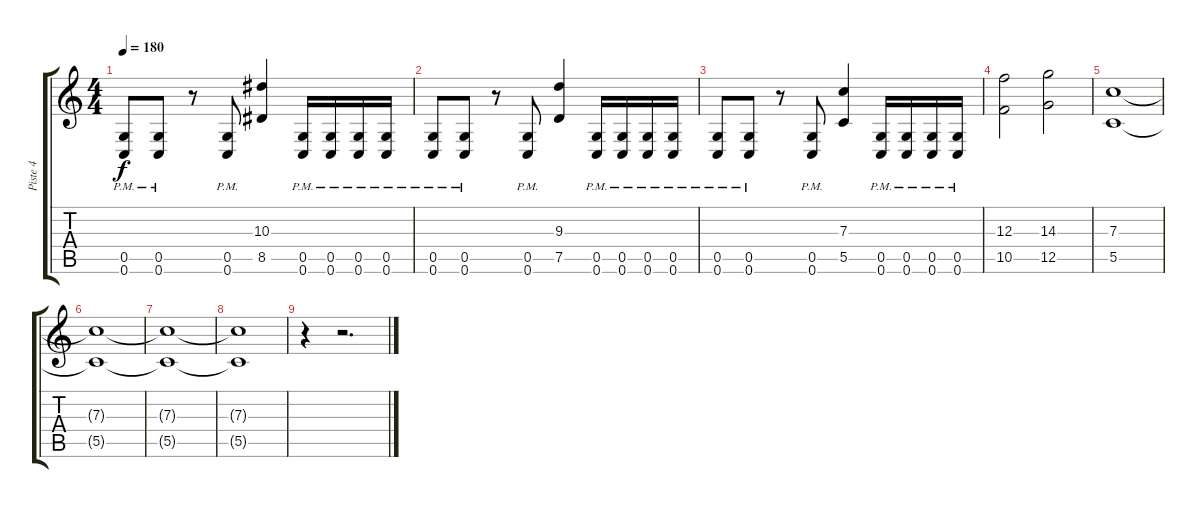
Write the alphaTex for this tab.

\track ("Piste 4" "Piste 4") {instrument distortionguitar}
\staff {score tabs}
\tuning (D4 A3 F3 C3 G2 C2) {hide}
\ts (4 4)
\tempo 180
\clef g2
\ks c
(0.5{pm} 0.6{pm}).8{dy f} (0.5{pm} 0.6{pm}).8 r.8 (0.5{pm} 0.6{pm}).8 (10.3 8.5).4 (0.5{pm} 0.6{pm}).16 (0.5{pm} 0.6{pm}).16 (0.5{pm} 0.6{pm}).16 (0.5{pm} 0.6{pm}).16 |
(0.5{pm} 0.6{pm}).8 (0.5{pm} 0.6{pm}).8 r.8 (0.5{pm} 0.6{pm}).8 (9.3 7.5).4 (0.5{pm} 0.6{pm}).16 (0.5{pm} 0.6{pm}).16 (0.5{pm} 0.6{pm}).16 (0.5{pm} 0.6{pm}).16 |
(0.5{pm} 0.6{pm}).8 (0.5{pm} 0.6{pm}).8 r.8 (0.5{pm} 0.6{pm}).8 (7.3 5.5).4 (0.5{pm} 0.6{pm}).16 (0.5{pm} 0.6{pm}).16 (0.5{pm} 0.6{pm}).16 (0.5{pm} 0.6{pm}).16 |
(12.3 10.5).2 (14.3 12.5).2 |
(7.3 5.5).1 |
(7.3{t} 5.5{t}).1 |
(7.3{t} 5.5{t}).1 |
(7.3{t} 5.5{t}).1 |
r.4 r.2{d}
